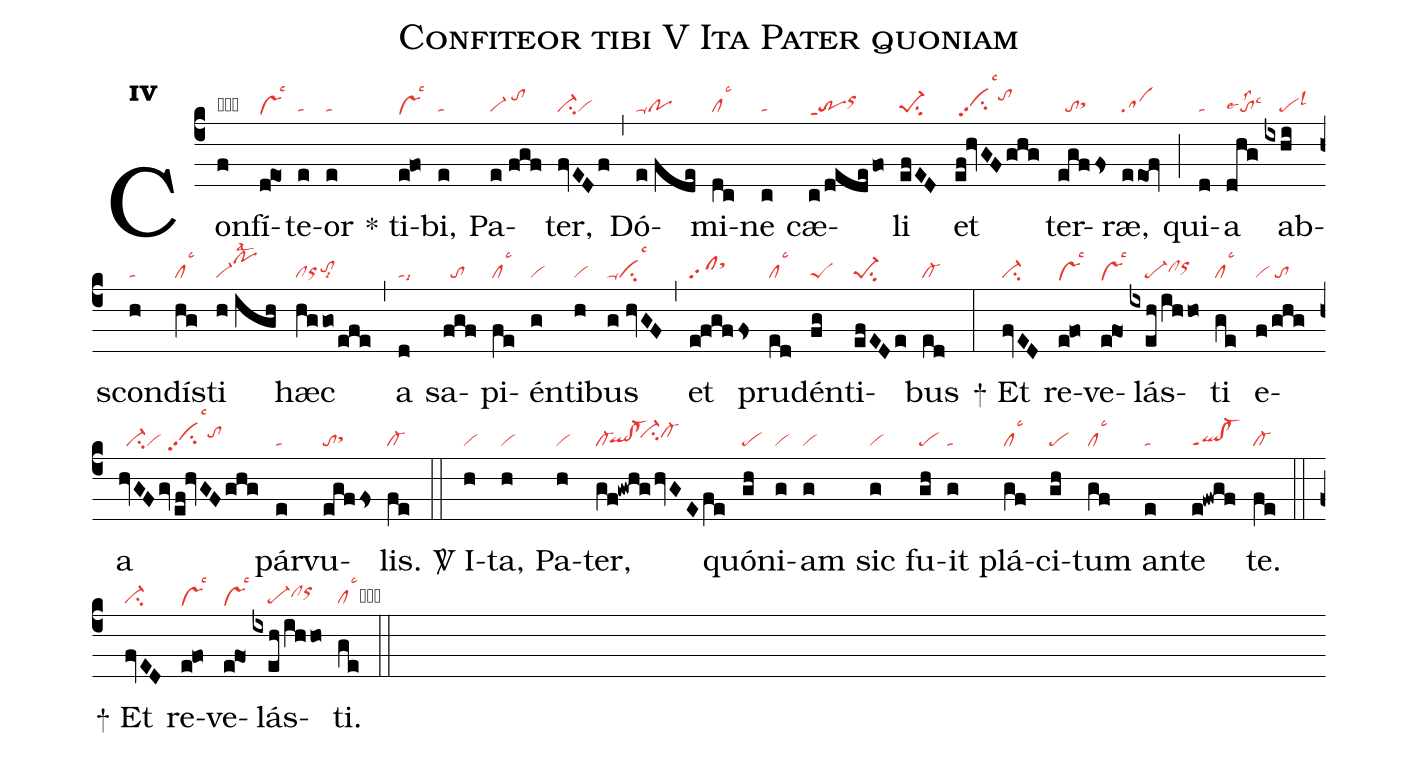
name:Confiteor tibi V Ita Pater quoniam;
office-part:re;
mode:4;
nabc-lines:1;
%%
initial-style: 1;
name:Confitebor tibi;
mode: 4;
office-part: Responsorium;
annotation: Resp.;
annotation: iii;
nabc-lines:1;
%%
(c4) Con(f|obta)fí(d@eo|vshelsc3)te(e|ta)or(e|ta) <sp>*</sp> ti(e@fo|vshelsc3)bi,(e|ta) Pa(e//fgf|vi-/tohj)ter,(fvEDf|ci-vi) (,) Dó(e//fde|ta-po)mi(dc|cllsc3)ne(c|ta) cæ(c/dede/fo|trppt1orhi)li(efED|pe-1su2) et(ef@hvGFghg|/cihhpp2lsc3tohj) ter(egffs|//tosthh)ræ,(eeof|sa) (;) qui(d|ta)a(dhg|tolse4lss2lsc3) ab(ixhi|////pelsl3)scon(h|ta)dís(hg|cllsc3)ti(h//igh|vi-pohklsal2) hæc(hggo/efe|clorhgtohhlsi8) (,) a(d|talsi9) sa(fgf|//to)pi(fe|cllsc3)én(g|vi)ti(h|vi)bus(g//hvGF|ta-cilsc3) (,) et(e!fgffs|clpp2sthj) pru(ed|cllsc3)dén(fg|peS)ti(efEDe|pe-1su2)bus(ed|cl-) (:)

<sp>+</sp> Et(fvED|ci-) re(e@fo|vshelsc3)ve(e@fo|vshelsc3)lás(ixeh/ihho|////pe-clhhorhi)ti(ge|cllsc3) e(f/ghg|vi/to)a(hvGFgv/ef@hvGFghg|//ci-vi//cihhpp2lsc3tohi) pár(e|ta)vu(egffs|tosthh)lis.(fe|cl-) (::)

<sp>V/</sp> I(h|vi)ta,(h|vi) Pa(h|vi)ter,(gf!gwhghvGEfe|cl-`qlhg!cl-hg``ci-hicl-hi) quón(gh|pe)i(g|vi)am(g|vi) sic(g|vi) fu(gh|pe)it(g|ta) plá(gf|cllsc3)ci(gh|pe)tum(gf|cllsc3) an(e|ta)te(e!fwgf|ql!cl-ppt1) te.(fe|cl-) (::)

<sp>+</sp> Et(fvED|ci-) re(e@fo|vshelsc3)ve(e@fo|vshelsc3)lás(ixeh/ihho|////pe-clhhorhi)ti.(ge|cllsc3cb) (::)
